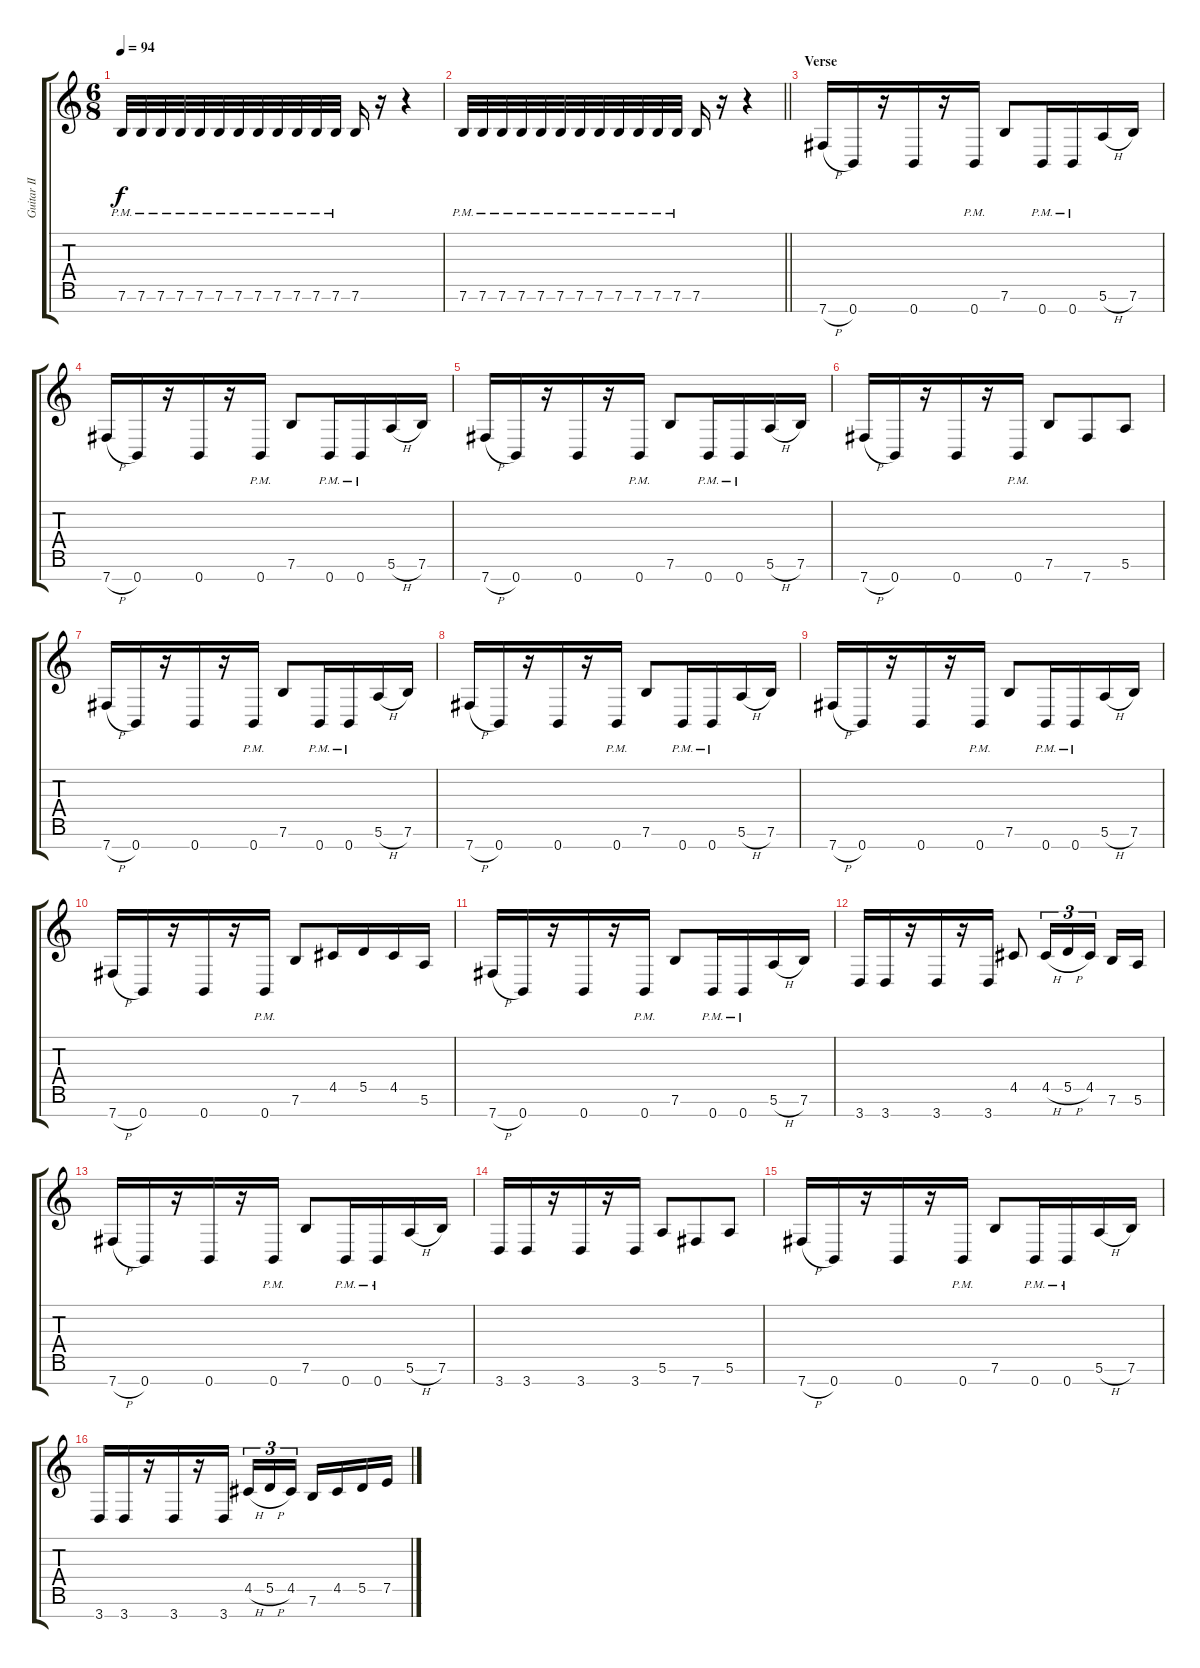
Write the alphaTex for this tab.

\track ("Guitar II" "Guitar II") {instrument distortionguitar}
\staff {score tabs}
\tuning (E4 B3 G3 D3 A2 E2 B1) {hide}
\ts (6 8)
\tempo 94
\clef g2
\ks c
7.6{pm}.32{dy f} 7.6{pm}.32 7.6{pm}.32 7.6{pm}.32 7.6{pm}.32 7.6{pm}.32 7.6{pm}.32 7.6{pm}.32 7.6{pm}.32 7.6{pm}.32 7.6{pm}.32 7.6{pm}.32 7.6.16 r.16 r.4 |
\barLineRight lightlight
7.6{pm}.32 7.6{pm}.32 7.6{pm}.32 7.6{pm}.32 7.6{pm}.32 7.6{pm}.32 7.6{pm}.32 7.6{pm}.32 7.6{pm}.32 7.6{pm}.32 7.6{pm}.32 7.6{pm}.32 7.6.16 r.16 r.4 |
\section ("" "Verse")
7.7{h}.16 0.7.16 r.16 0.7.16 r.16 0.7{pm}.16 7.6.8 0.7{pm}.16 0.7{pm}.16 5.6{h}.16 7.6.16 |
7.7{h}.16 0.7.16 r.16 0.7.16 r.16 0.7{pm}.16 7.6.8 0.7{pm}.16 0.7{pm}.16 5.6{h}.16 7.6.16 |
7.7{h}.16 0.7.16 r.16 0.7.16 r.16 0.7{pm}.16 7.6.8 0.7{pm}.16 0.7{pm}.16 5.6{h}.16 7.6.16 |
7.7{h}.16 0.7.16 r.16 0.7.16 r.16 0.7{pm}.16 7.6.8 7.7.8 5.6.8 |
7.7{h}.16 0.7.16 r.16 0.7.16 r.16 0.7{pm}.16 7.6.8 0.7{pm}.16 0.7{pm}.16 5.6{h}.16 7.6.16 |
7.7{h}.16 0.7.16 r.16 0.7.16 r.16 0.7{pm}.16 7.6.8 0.7{pm}.16 0.7{pm}.16 5.6{h}.16 7.6.16 |
7.7{h}.16 0.7.16 r.16 0.7.16 r.16 0.7{pm}.16 7.6.8 0.7{pm}.16 0.7{pm}.16 5.6{h}.16 7.6.16 |
7.7{h}.16 0.7.16 r.16 0.7.16 r.16 0.7{pm}.16 7.6.8 4.5.16 5.5.16 4.5.16 5.6.16 |
7.7{h}.16 0.7.16 r.16 0.7.16 r.16 0.7{pm}.16 7.6.8 0.7{pm}.16 0.7{pm}.16 5.6{h}.16 7.6.16 |
3.7.16 3.7.16 r.16 3.7.16 r.16 3.7.16 4.5.8 4.5{h}.16{tu (3 2)} 5.5{h}.16{tu (3 2)} 4.5.16{tu (3 2) beam splitsecondary} 7.6.16 5.6.16 |
7.7{h}.16 0.7.16 r.16 0.7.16 r.16 0.7{pm}.16 7.6.8 0.7{pm}.16 0.7{pm}.16 5.6{h}.16 7.6.16 |
3.7.16 3.7.16 r.16 3.7.16 r.16 3.7.16 5.6.8 7.7.8 5.6.8 |
7.7{h}.16 0.7.16 r.16 0.7.16 r.16 0.7{pm}.16 7.6.8 0.7{pm}.16 0.7{pm}.16 5.6{h}.16 7.6.16 |
3.7.16 3.7.16 r.16 3.7.16 r.16 3.7.16 4.5{h}.16{tu (3 2)} 5.5{h}.16{tu (3 2)} 4.5.16{tu (3 2) beam splitsecondary} 7.6.16 4.5.16 5.5.16 7.5.16
